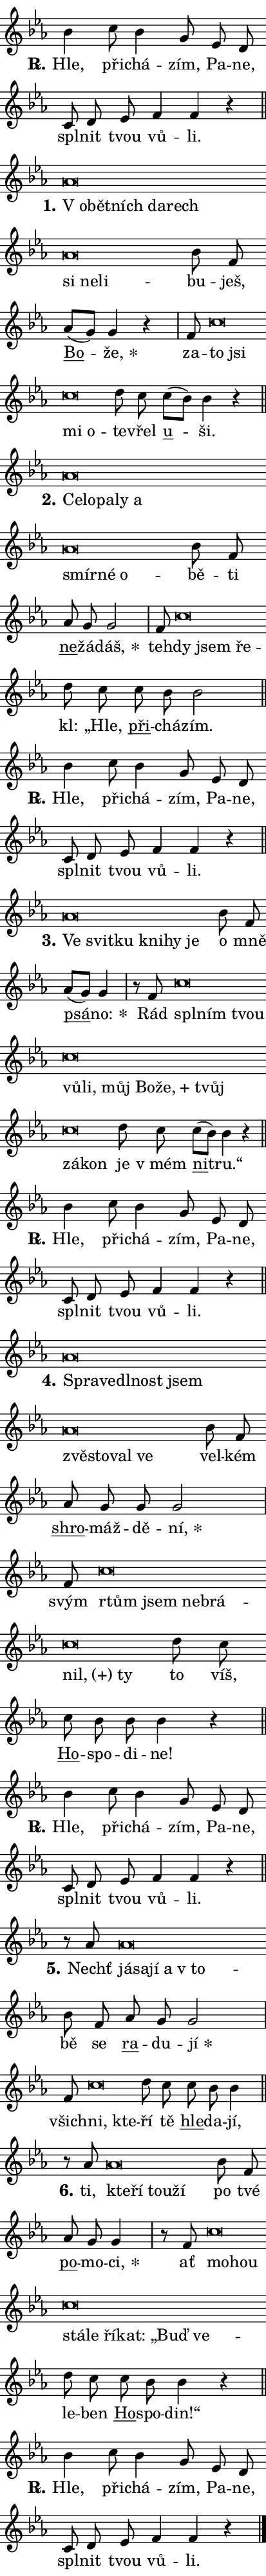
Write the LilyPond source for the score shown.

\version "2.22.1"
\header { tagline = "" }
\paper {
  indent = 0\cm
  top-margin = 0\cm
  right-margin = 0\cm
  bottom-margin = 0\cm
  left-margin = 0\cm
  paper-width = 7\cm
  page-breaking = #ly:one-page-breaking
  system-system-spacing.basic-distance = #11
  score-system-spacing.basic-distance = #11
  ragged-last = ##f
}


%% Author: Thomas Morley
%% https://lists.gnu.org/archive/html/lilypond-user/2020-05/msg00002.html
#(define (line-position grob)
"Returns position of @var[grob} in current system:
   @code{'start}, if at first time-step
   @code{'end}, if at last time-step
   @code{'middle} otherwise
"
  (let* ((col (ly:item-get-column grob))
         (ln (ly:grob-object col 'left-neighbor))
         (rn (ly:grob-object col 'right-neighbor))
         (col-to-check-left (if (ly:grob? ln) ln col))
         (col-to-check-right (if (ly:grob? rn) rn col))
         (break-dir-left
           (and
             (ly:grob-property col-to-check-left 'non-musical #f)
             (ly:item-break-dir col-to-check-left)))
         (break-dir-right
           (and
             (ly:grob-property col-to-check-right 'non-musical #f)
             (ly:item-break-dir col-to-check-right))))
        (cond ((eqv? 1 break-dir-left) 'start)
              ((eqv? -1 break-dir-right) 'end)
              (else 'middle))))

#(define (tranparent-at-line-position vctor)
  (lambda (grob)
  "Relying on @code{line-position} select the relevant enry from @var{vctor}.
Used to determine transparency,"
    (case (line-position grob)
      ((end) (not (vector-ref vctor 0)))
      ((middle) (not (vector-ref vctor 1)))
      ((start) (not (vector-ref vctor 2))))))

noteHeadBreakVisibility =
#(define-music-function (break-visibility)(vector?)
"Makes @code{NoteHead}s transparent relying on @var{break-visibility}"
#{
  \override NoteHead.transparent =
    #(tranparent-at-line-position break-visibility)
#})

#(define delete-ledgers-for-transparent-note-heads
  (lambda (grob)
    "Reads whether a @code{NoteHead} is transparent.
If so this @code{NoteHead} is removed from @code{'note-heads} from
@var{grob}, which is supposed to be @code{LedgerLineSpanner}.
As a result ledgers are not printed for this @code{NoteHead}"
    (let* ((nhds-array (ly:grob-object grob 'note-heads))
           (nhds-list
             (if (ly:grob-array? nhds-array)
                 (ly:grob-array->list nhds-array)
                 '()))
           ;; Relies on the transparent-property being done before
           ;; Staff.LedgerLineSpanner.after-line-breaking is executed.
           ;; This is fragile ...
           (to-keep
             (remove
               (lambda (nhd)
                 (ly:grob-property nhd 'transparent #f))
               nhds-list)))
      ;; TODO find a better method to iterate over grob-arrays, similiar
      ;; to filter/remove etc for lists
      ;; For now rebuilt from scratch
      (set! (ly:grob-object grob 'note-heads)  '())
      (for-each
        (lambda (nhd)
          (ly:pointer-group-interface::add-grob grob 'note-heads nhd))
        to-keep))))

hideNotes = {
  \noteHeadBreakVisibility #begin-of-line-visible
}
unHideNotes = {
  \noteHeadBreakVisibility #all-visible
}

% work-around for resetting accidentals
% https://lilypond.org/doc/v2.23/Documentation/notation/displaying-rhythms#unmetered-music
cadenzaMeasure = {
  \cadenzaOff
  \partial 1024 s1024
  \cadenzaOn
}

#(define-markup-command (accent layout props text) (markup?)
  "Underline accented syllable"
  (interpret-markup layout props
    #{\markup \override #'(offset . 4.3) \underline { #text }#}))

responsum = \markup \concat {
  "R" \hspace #-1.05 \path #0.1 #'((moveto 0 0.07) (lineto 0.9 0.8)) \hspace #0.05 "."
}

\layout {
    \context {
        \Staff
        \remove "Time_signature_engraver"
        \override LedgerLineSpanner.after-line-breaking = #delete-ledgers-for-transparent-note-heads
    }
    \context {
        \Voice {
            \override NoteHead.output-attributes = #'((class . "notehead"))
            \override Hairpin.height = #0.55
        }
    }
    \context {
        \Lyrics {
            \override StanzaNumber.output-attributes = #'((class . "stanzanumber"))
            \override LyricSpace.minimum-distance = #0.9
            \override LyricText.font-name = #"TeX Gyre Schola"
            \override LyricText.font-size = 1
            \override StanzaNumber.font-name = #"TeX Gyre Schola Bold"
            \override StanzaNumber.font-size = 1
        }
    }
}

% magnetic-lyrics.ily
%
%   written by
%     Jean Abou Samra <jean@abou-samra.fr>
%     Werner Lemberg <wl@gnu.org>
%
%   adapted by
%     Jiri Hon <jiri.hon@gmail.com>
%
% Version 2022-Apr-15

% https://www.mail-archive.com/lilypond-user@gnu.org/msg149350.html

#(define (Left_hyphen_pointer_engraver context)
   "Collect syllable-hyphen-syllable occurrences in lyrics and store
them in properties.  This engraver only looks to the left.  For
example, if the lyrics input is @code{foo -- bar}, it does the
following.

@itemize @bullet
@item
Set the @code{text} property of the @code{LyricHyphen} grob between
@q{foo} and @q{bar} to @code{foo}.

@item
Set the @code{left-hyphen} property of the @code{LyricText} grob with
text @q{foo} to the @code{LyricHyphen} grob between @q{foo} and
@q{bar}.
@end itemize

Use this auxiliary engraver in combination with the
@code{lyric-@/text::@/apply-@/magnetic-@/offset!} hook."
   (let ((hyphen #f)
         (text #f))
     (make-engraver
      (acknowledgers
       ((lyric-syllable-interface engraver grob source-engraver)
        (set! text grob)))
      (end-acknowledgers
       ((lyric-hyphen-interface engraver grob source-engraver)
        ;(when (not (grob::has-interface grob 'lyric-space-interface))
          (set! hyphen grob)));)
      ((stop-translation-timestep engraver)
       (when (and text hyphen)
         (ly:grob-set-object! text 'left-hyphen hyphen))
       (set! text #f)
       (set! hyphen #f)))))

#(define (lyric-text::apply-magnetic-offset! grob)
   "If the space between two syllables is less than the value in
property @code{LyricText@/.details@/.squash-threshold}, move the right
syllable to the left so that it gets concatenated with the left
syllable.

Use this function as a hook for
@code{LyricText@/.after-@/line-@/breaking} if the
@code{Left_@/hyphen_@/pointer_@/engraver} is active."
   (let ((hyphen (ly:grob-object grob 'left-hyphen #f)))
     (when hyphen
       (let ((left-text (ly:spanner-bound hyphen LEFT)))
         (when (grob::has-interface left-text 'lyric-syllable-interface)
           (let* ((common (ly:grob-common-refpoint grob left-text X))
                  (this-x-ext (ly:grob-extent grob common X))
                  (left-x-ext
                   (begin
                     ;; Trigger magnetism for left-text.
                     (ly:grob-property left-text 'after-line-breaking)
                     (ly:grob-extent left-text common X)))
                  ;; `delta` is the gap width between two syllables.
                  (delta (- (interval-start this-x-ext)
                            (interval-end left-x-ext)))
                  (details (ly:grob-property grob 'details))
                  (threshold (assoc-get 'squash-threshold details 0.2)))
             (when (< delta threshold)
               (let* (;; We have to manipulate the input text so that
                      ;; ligatures crossing syllable boundaries are not
                      ;; disabled.  For languages based on the Latin
                      ;; script this is essentially a beautification.
                      ;; However, for non-Western scripts it can be a
                      ;; necessity.
                      (lt (ly:grob-property left-text 'text))
                      (rt (ly:grob-property grob 'text))
                      (is-space (grob::has-interface hyphen 'lyric-space-interface))
                      (space (if is-space " " ""))
                      (space-markup (grob-interpret-markup grob " "))
                      (space-size (interval-length (ly:stencil-extent space-markup X)))
                      (extra-delta (if is-space space-size 0))
                      ;; Append new syllable.
                      (ltrt-space (if (and (string? lt) (string? rt))
                                (string-append lt space rt)
                                (make-concat-markup (list lt space rt))))
                      ;; Right-align `ltrt` to the right side.
                      (ltrt-space-markup (grob-interpret-markup
                               grob
                               (make-translate-markup
                                (cons (interval-length this-x-ext) 0)
                                (make-right-align-markup ltrt-space)))))
                 (begin
                   ;; Don't print `left-text`.
                   (ly:grob-set-property! left-text 'stencil #f)
                   ;; Set text and stencil (which holds all collected
                   ;; syllables so far) and shift it to the left.
                   (ly:grob-set-property! grob 'text ltrt-space)
                   (ly:grob-set-property! grob 'stencil ltrt-space-markup)
                   (ly:grob-translate-axis! grob (- (- delta extra-delta)) X))))))))))


#(define (lyric-hyphen::displace-bounds-first grob)
   ;; Make very sure this callback isn't triggered too early.
   (let ((left (ly:spanner-bound grob LEFT))
         (right (ly:spanner-bound grob RIGHT)))
     (ly:grob-property left 'after-line-breaking)
     (ly:grob-property right 'after-line-breaking)
     (ly:lyric-hyphen::print grob)))

squashThreshold = #0.4

\layout {
  \context {
    \Lyrics
    \consists #Left_hyphen_pointer_engraver
    \override LyricText.after-line-breaking =
      #lyric-text::apply-magnetic-offset!
    \override LyricHyphen.stencil = #lyric-hyphen::displace-bounds-first
    \override LyricText.details.squash-threshold = \squashThreshold
    \override LyricHyphen.minimum-distance = 0
    \override LyricHyphen.minimum-length = \squashThreshold
  }
}

squash = \override LyricText.details.squash-threshold = 9999
unSquash = \override LyricText.details.squash-threshold = \squashThreshold

left = \override LyricText.self-alignment-X = #LEFT
unLeft = \revert LyricText.self-alignment-X

starOffset = #(lambda (grob) 
                (let ((x_offset (ly:self-alignment-interface::aligned-on-x-parent grob)))
                  (if (= x_offset 0) 0 (+ x_offset 1.2))))

star = #(define-music-function (syllable)(string?)
"Append star separator at the end of a syllable"
#{
  \once \override LyricText.X-offset = #starOffset
  \lyricmode { \markup {
    #syllable
    \override #'((font-name . "TeX Gyre Schola Bold")) \hspace #0.2 \lower #0.65 \larger "*"
  } }
#})

starAccent = #(define-music-function (syllable)(string?)
"Append star separator at the end of a syllable and make accent"
#{
  \once \override LyricText.X-offset = #starOffset
  \lyricmode { \markup {
    \accent #syllable
    \override #'((font-name . "TeX Gyre Schola Bold")) \hspace #0.2 \lower #0.65 \larger "*"
  } }
#})

breath = #(define-music-function (syllable)(string?)
"Append breathing indicator at the end of a syllable"
#{
  \lyricmode { \markup { #syllable "+" } }
#})

optionalBreath = #(define-music-function (syllable)(string?)
"Append optional breathing indicator at the end of a syllable"
#{
  \lyricmode { \markup { #syllable "(+)" } }
#})


\score {
    <<
        \new Voice = "melody" { \cadenzaOn \key es \major \relative { bes'4 c8 bes4 g8 \bar "" es d \bar "" c d es \bar "" f4 f r \cadenzaMeasure \bar "||" \break }
\relative { as'\breve*1/16 \hideNotes \breve*1/16 \bar "" \breve*1/16 \bar "" \breve*1/16 \bar "" \breve*1/16 \bar "" \breve*1/16 \bar "" \breve*1/16 \breve*1/16 \bar "" \unHideNotes bes8 f \bar "" as[( g)] g4 r \cadenzaMeasure \bar "|" f8 c'\breve*1/16 \hideNotes \breve*1/16 \bar "" \breve*1/16 \breve*1/16 \bar "" \unHideNotes d8 c \bar "" c[( bes)] bes4 r \cadenzaMeasure \bar "||" \break }
\relative { as'\breve*1/16 \hideNotes \breve*1/16 \bar "" \breve*1/16 \bar "" \breve*1/16 \bar "" \breve*1/16 \bar "" \breve*1/16 \bar "" \breve*1/16 \breve*1/16 \bar "" \unHideNotes bes8 f \bar "" as g g2 \cadenzaMeasure \bar "|" f8 c'\breve*1/16 \hideNotes \breve*1/16 \breve*1/16 \bar "" \unHideNotes d8 c \bar "" c bes bes2 \cadenzaMeasure \bar "||" \break }
\relative { bes'4 c8 bes4 g8 \bar "" es d \bar "" c d es \bar "" f4 f r \cadenzaMeasure \bar "||" \break }
\relative { as'\breve*1/16 \hideNotes \breve*1/16 \bar "" \breve*1/16 \bar "" \breve*1/16 \bar "" \breve*1/16 \breve*1/16 \bar "" \unHideNotes bes8 f \bar "" as[( g)] g4 \cadenzaMeasure \bar "|" r8 f8 c'\breve*1/16 \hideNotes \breve*1/16 \bar "" \breve*1/16 \bar "" \breve*1/16 \bar "" \breve*1/16 \bar "" \breve*1/16 \bar "" \breve*1/16 \bar "" \breve*1/16 \bar "" \breve*1/16 \bar "" \breve*1/16 \breve*1/16 \bar "" \unHideNotes d8 c \bar "" c[( bes)] bes4 r \cadenzaMeasure \bar "||" \break }
\relative { bes'4 c8 bes4 g8 \bar "" es d \bar "" c d es \bar "" f4 f r \cadenzaMeasure \bar "||" \break }
\relative { as'\breve*1/16 \hideNotes \breve*1/16 \bar "" \breve*1/16 \bar "" \breve*1/16 \bar "" \breve*1/16 \bar "" \breve*1/16 \bar "" \breve*1/16 \bar "" \breve*1/16 \breve*1/16 \bar "" \unHideNotes bes8 f \bar "" as g g g2 \cadenzaMeasure \bar "|" f8 c'\breve*1/16 \hideNotes \breve*1/16 \bar "" \breve*1/16 \bar "" \breve*1/16 \bar "" \breve*1/16 \breve*1/16 \bar "" \unHideNotes d8 c \bar "" c bes bes bes4 r \cadenzaMeasure \bar "||" \break }
\relative { bes'4 c8 bes4 g8 \bar "" es d \bar "" c d es \bar "" f4 f r \cadenzaMeasure \bar "||" \break }
\relative { r8 as'8 as\breve*1/16 \hideNotes \breve*1/16 \bar "" \breve*1/16 \bar "" \breve*1/16 \breve*1/16 \bar "" \unHideNotes bes8 f \bar "" as g g2 \cadenzaMeasure \bar "|" f8 c'\breve*1/16 \hideNotes \breve*1/16 \bar "" \unHideNotes d8 c \bar "" c bes bes4 \cadenzaMeasure \bar "||" \break }
\relative { r8 as'8 as\breve*1/16 \hideNotes \breve*1/16 \bar "" \breve*1/16 \breve*1/16 \bar "" \unHideNotes bes8 f \bar "" as g g4 \cadenzaMeasure \bar "|" r8 f8 c'\breve*1/16 \hideNotes \breve*1/16 \bar "" \breve*1/16 \bar "" \breve*1/16 \bar "" \breve*1/16 \bar "" \breve*1/16 \bar "" \breve*1/16 \breve*1/16 \bar "" \unHideNotes d8 c \bar "" c bes bes4 r \cadenzaMeasure \bar "||" \break }
\relative { bes'4 c8 bes4 g8 \bar "" es d \bar "" c d es \bar "" f4 f r \cadenzaMeasure \bar "||" \break } \bar "|." }
        \new Lyrics \lyricsto "melody" { \lyricmode { \set stanza = \responsum
Hle, při -- chá -- zím, Pa -- ne, spl -- nit tvou vů -- li.
\set stanza = "1."
\left "V o" -- \squash bět -- ních da -- rech si ne -- li -- \unLeft \unSquash bu -- ješ, \markup \accent Bo -- \star že, za -- \left to \squash jsi mi o -- \unLeft \unSquash te -- vřel \markup \accent u -- ši.
\set stanza = "2."
\left Ce -- \squash lo -- pa -- ly a smír -- né o -- \unLeft \unSquash bě -- ti \markup \accent ne -- žá -- \star dáš, teh -- \left dy \squash jsem ře -- \unLeft \unSquash kl: „Hle, \markup \accent při -- chá -- zím.
\set stanza = \responsum
Hle, při -- chá -- zím, Pa -- ne, spl -- nit tvou vů -- li.
\set stanza = "3."
\left Ve \squash svit -- ku kni -- hy je \unLeft \unSquash o mně \markup \accent psá -- \star no: Rád \left spl -- \squash ním tvou vů -- li, můj Bo -- \breath "že," tvůj zá -- kon \unLeft \unSquash je "v mém" \markup \accent ni -- tru.“
\set stanza = \responsum
Hle, při -- chá -- zím, Pa -- ne, spl -- nit tvou vů -- li.
\set stanza = "4."
\left Spra -- \squash ve -- dl -- nost jsem zvě -- sto -- val ve \unLeft \unSquash vel -- kém \markup \accent shro -- máž -- dě -- \star ní, svým \left rtům \squash jsem ne -- brá -- \optionalBreath nil, ty \unLeft \unSquash to víš, \markup \accent Ho -- spo -- di -- ne!
\set stanza = \responsum
Hle, při -- chá -- zím, Pa -- ne, spl -- nit tvou vů -- li.
\set stanza = "5."
Nechť \left já -- \squash sa -- jí a "v to" -- \unLeft \unSquash bě se \markup \accent ra -- du -- \star jí všich -- \left ni, \squash kte -- \unLeft \unSquash ří tě \markup \accent hle -- da -- jí,
\set stanza = "6."
ti, \left kte -- \squash ří tou -- ží \unLeft \unSquash po tvé \markup \accent po -- mo -- \star ci, ať \left mo -- \squash hou stá -- le ří -- kat: „Buď ve -- \unLeft \unSquash le -- ben \markup \accent Ho -- spo -- din!“
\set stanza = \responsum
Hle, při -- chá -- zím, Pa -- ne, spl -- nit tvou vů -- li. } }
    >>
    \layout {}
}
